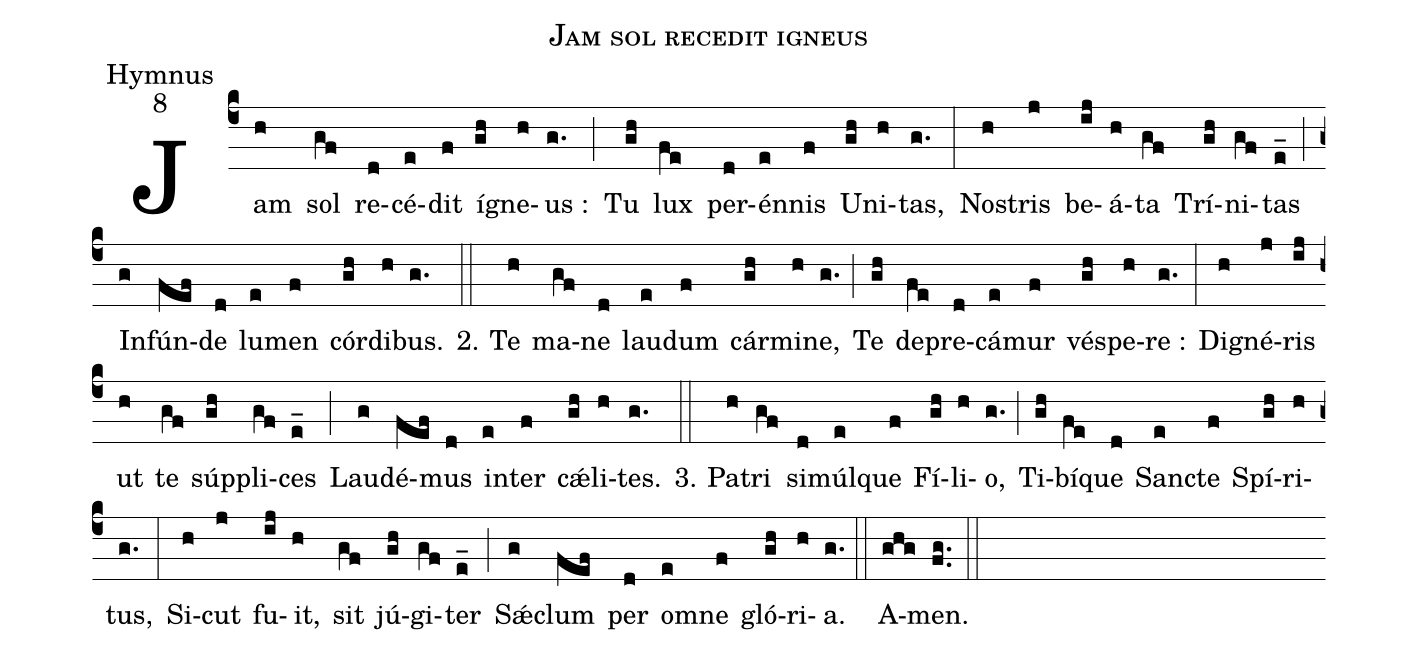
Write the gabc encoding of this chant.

name:Jam sol recedit igneus;
office-part:Hymnus;
mode:8;
%%
(c4) Jam(h) sol(gf) re(d)cé(e)dit(f) í(gh)gne(h)us :(g.) (;) Tu(gh) lux(fe) per(d)én(e)nis(f) U(gh)ni(h)tas,(g.) (:) No(h)stris(j) be(ij)á(h)ta(gf) Trí(gh)ni(gf)tas(e_) (;) In(g)fún(fef)de(d) lu(e)men(f) cór(gh)di(h)bus.(g.) (::) 2. Te(h) ma(gf)ne(d) lau(e)dum(f) cár(gh)mi(h)ne,(g.) (;) Te(gh) de(fe)pre(d)cá(e)mur(f) vé(gh)spe(h)re :(g.) (:) Di(h)gné(j)ris(ij) ut(h) te(gf) súp(gh)pli(gf)ces(e_) (;) Lau(g)dé(fef)mus(d) in(e)ter(f) c<sp>'æ</sp>(gh)li(h)tes.(g.) (::) 3. Pa(h)tri(gf) si(d)múl(e)que(f) Fí(gh)li(h)o,(g.) (;) Ti(gh)bí(fe)que(d) San(e)cte(f) Spí(gh)ri(h)tus,(g.) (:) Si(h)cut(j) fu(ij)it,(h) sit(gf) jú(gh)gi(gf)ter(e_) (;) S<sp>'æ</sp>(g)clum(fef) per(d) o(e)mne(f) gló(gh)ri(h)a.(g.) (::) A(ghg)men.(fg..) (::)
